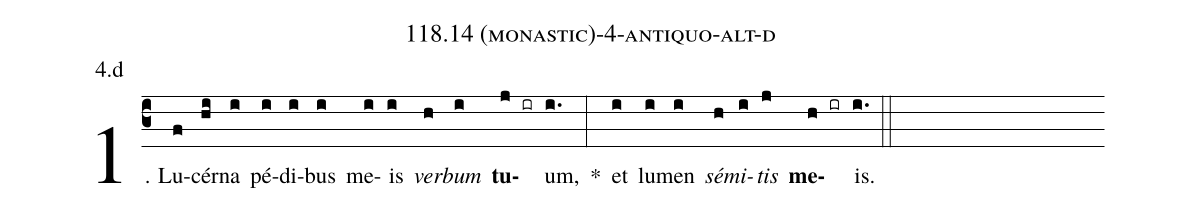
name: 118.14 (monastic)-4-antiquo-alt-d;
annotation: 4.d;
%%
(c3)1. Lu(f)cér(hi)na(i) pé(i)di(i)bus(i) me(i)is(i) <i>ver</i>(h)<i>bum</i>(i) <b>tu</b>(j ir)um,(i.) *(:) et(i) lu(i)men(i) <i>sé</i>(h)<i>mi</i>(i)<i>tis</i>(j) <b>me</b>(h ir)is.(i.) (::)
